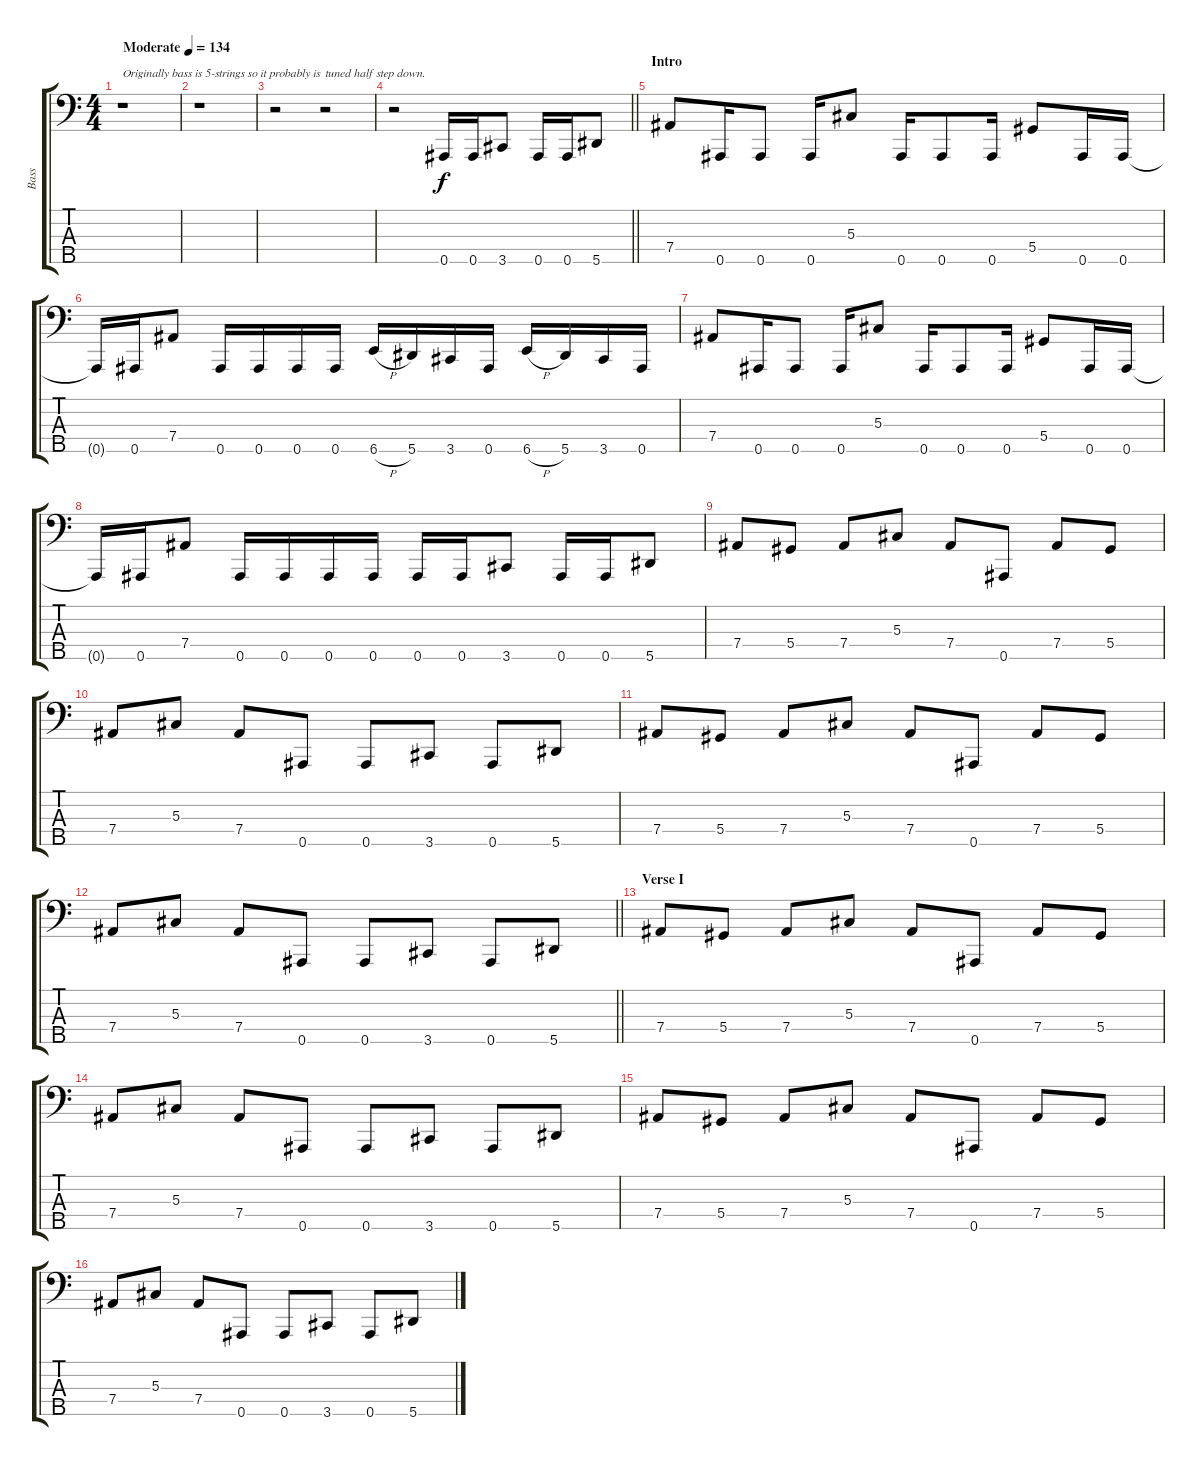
\track ("Bass" "Bass") {instrument electricbassfinger}
\staff {score tabs}
\tuning (Gb2 Db2 Ab1 Eb1 Bb0) {hide}
\ts (4 4)
\tempo (134 "Moderate")
\clef f4
\ks c
r.1{txt "Originally bass is 5-strings so it probably is" dy f instrument electricbassfinger} |
r.1 |
r.2 r.2{txt "tuned half step down."} |
\barLineRight lightlight
r.2 0.5.16 0.5.16 3.5.8 0.5.16 0.5.16 5.5.8 |
\section ("" "Intro")
7.4.8 0.5.16 0.5.8 0.5.16 5.3.8 0.5.16 0.5.8 0.5.16 5.4.8 0.5.16 0.5.16 |
0.5{t}.16 0.5.16 7.4.8 0.5.16 0.5.16 0.5.16 0.5.16 6.5{h}.16 5.5.16 3.5.16 0.5.16 6.5{h}.16 5.5.16 3.5.16 0.5.16 |
7.4.8 0.5.16 0.5.8 0.5.16 5.3.8 0.5.16 0.5.8 0.5.16 5.4.8 0.5.16 0.5.16 |
0.5{t}.16 0.5.16 7.4.8 0.5.16 0.5.16 0.5.16 0.5.16 0.5.16 0.5.16 3.5.8 0.5.16 0.5.16 5.5.8 |
7.4.8 5.4.8 7.4.8 5.3.8 7.4.8 0.5.8 7.4.8 5.4.8 |
7.4.8 5.3.8 7.4.8 0.5.8 0.5.8 3.5.8 0.5.8 5.5.8 |
7.4.8 5.4.8 7.4.8 5.3.8 7.4.8 0.5.8 7.4.8 5.4.8 |
\barLineRight lightlight
7.4.8 5.3.8 7.4.8 0.5.8 0.5.8 3.5.8 0.5.8 5.5.8 |
\section ("" "Verse I")
7.4.8 5.4.8 7.4.8 5.3.8 7.4.8 0.5.8 7.4.8 5.4.8 |
7.4.8 5.3.8 7.4.8 0.5.8 0.5.8 3.5.8 0.5.8 5.5.8 |
7.4.8 5.4.8 7.4.8 5.3.8 7.4.8 0.5.8 7.4.8 5.4.8 |
7.4.8 5.3.8 7.4.8 0.5.8 0.5.8 3.5.8 0.5.8 5.5.8
